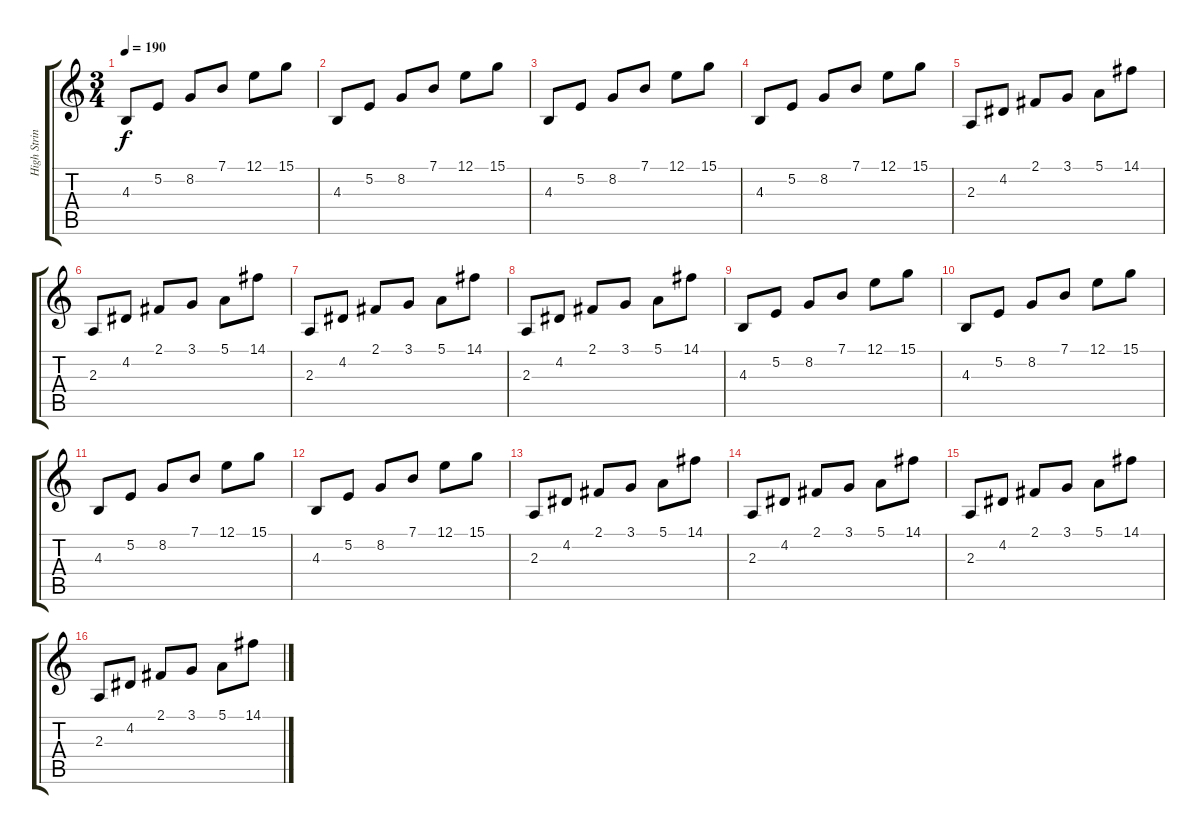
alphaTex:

\track ("High Strings" "High Strin") {instrument stringensemble1}
\staff {score tabs}
\tuning (E4 B3 G3 D3 A2 E2) {hide}
\ts (3 4)
\tempo 190
\clef g2
\ks c
4.3.8{dy f} 5.2.8 8.2.8 7.1.8 12.1.8 15.1.8 |
4.3.8 5.2.8 8.2.8 7.1.8 12.1.8 15.1.8 |
4.3.8 5.2.8 8.2.8 7.1.8 12.1.8 15.1.8 |
4.3.8 5.2.8 8.2.8 7.1.8 12.1.8 15.1.8 |
2.3.8 4.2.8 2.1.8 3.1.8 5.1.8 14.1.8 |
2.3.8 4.2.8 2.1.8 3.1.8 5.1.8 14.1.8 |
2.3.8 4.2.8 2.1.8 3.1.8 5.1.8 14.1.8 |
2.3.8 4.2.8 2.1.8 3.1.8 5.1.8 14.1.8 |
4.3.8 5.2.8 8.2.8 7.1.8 12.1.8 15.1.8 |
4.3.8 5.2.8 8.2.8 7.1.8 12.1.8 15.1.8 |
4.3.8 5.2.8 8.2.8 7.1.8 12.1.8 15.1.8 |
4.3.8 5.2.8 8.2.8 7.1.8 12.1.8 15.1.8 |
2.3.8 4.2.8 2.1.8 3.1.8 5.1.8 14.1.8 |
2.3.8 4.2.8 2.1.8 3.1.8 5.1.8 14.1.8 |
2.3.8 4.2.8 2.1.8 3.1.8 5.1.8 14.1.8 |
2.3.8 4.2.8 2.1.8 3.1.8 5.1.8 14.1.8
